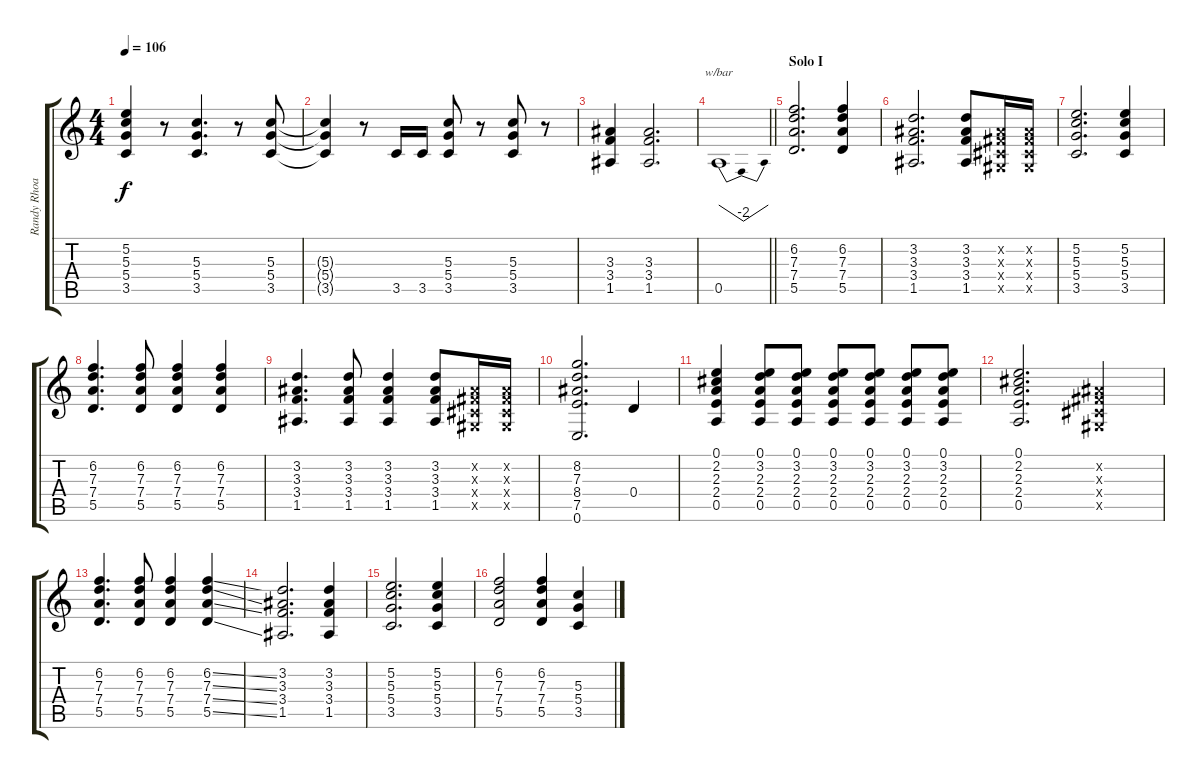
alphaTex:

\track ("Randy Rhoads (Rythm)" "Randy Rhoa") {instrument overdrivenguitar}
\staff {score tabs}
\tuning (E4 B3 G3 D3 A2 E2) {hide}
\ts (4 4)
\tempo 106
\clef g2
\ks c
(5.2 5.3 5.4 3.5).4{dy f} r.8 (5.3 5.4 3.5).4{d} r.8 (5.3 5.4 3.5).8 |
(5.3{t} 5.4{t} 3.5{t}).4 r.8 3.5.16 3.5.16 (5.3 5.4 3.5).8 r.8 (5.3 5.4 3.5).8 r.8 |
(3.3 3.4 1.5).4 (3.3 3.4 1.5).2{d} |
\barLineRight lightlight
0.5.1{tbe (dip default 0 0 30 -8 60 0)} |
\section ("" "Solo I")
(6.2 7.3 7.4 5.5).2{d} (6.2 7.3 7.4 5.5).4 |
(3.2 3.3 3.4 1.5).2{d} (3.2 3.3 3.4 1.5).8 (-1.2{x} -1.3{x} -1.4{x} -1.5{x}).16 (-1.2{x} -1.3{x} -1.4{x} -1.5{x}).16 |
(5.2 5.3 5.4 3.5).2{d} (5.2 5.3 5.4 3.5).4 |
(6.2 7.3 7.4 5.5).4{d} (6.2 7.3 7.4 5.5).8 (6.2 7.3 7.4 5.5).4 (6.2 7.3 7.4 5.5).4 |
(3.2 3.3 3.4 1.5).4{d} (3.2 3.3 3.4 1.5).8 (3.2 3.3 3.4 1.5).4 (3.2 3.3 3.4 1.5).8 (-1.2{x} -1.3{x} -1.4{x} -1.5{x}).16 (-1.2{x} -1.3{x} -1.4{x} -1.5{x}).16 |
(8.2 7.3 8.4 7.5 0.6).2{d} 0.4.4 |
(0.1 2.2 2.3 2.4 0.5).4 (0.1 3.2 2.3 2.4 0.5).8 (0.1 3.2 2.3 2.4 0.5).8 (0.1 3.2 2.3 2.4 0.5).8 (0.1 3.2 2.3 2.4 0.5).8 (0.1 3.2 2.3 2.4 0.5).8 (0.1 3.2 2.3 2.4 0.5).8 |
(0.1 2.2 2.3 2.4 0.5).2{d} (-1.2{x} -1.3{x} -1.4{x} -1.5{x}).4 |
(6.2 7.3 7.4 5.5).4{d} (6.2 7.3 7.4 5.5).8 (6.2 7.3 7.4 5.5).4 (6.2{ss} 7.3{ss} 7.4{ss} 5.5{ss}).4 |
(3.2 3.3 3.4 1.5).2{d} (3.2 3.3 3.4 1.5).4 |
(5.2 5.3 5.4 3.5).2{d} (5.2 5.3 5.4 3.5).4 |
(6.2 7.3 7.4 5.5).2 (6.2 7.3 7.4 5.5).4 (5.3 5.4 3.5).4
